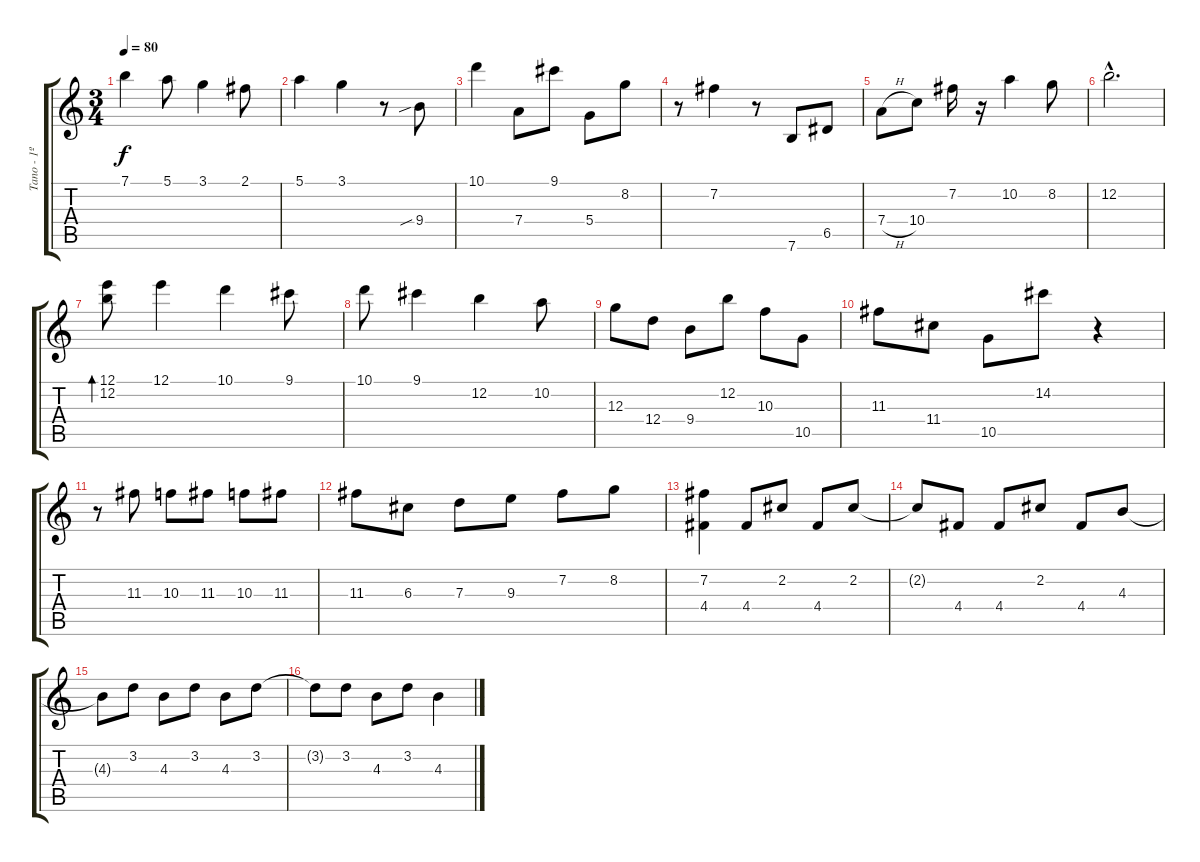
\track ("Tano - 1º Guitarra" "Tano - 1º ") {instrument acousticguitarnylon}
\staff {score tabs}
\tuning (E4 B3 G3 D3 A2 E2) {hide}
\ts (3 4)
\tempo 80
\clef g2
\ks c
7.1.4{dy f} 5.1.8 3.1.4 2.1.8 |
5.1.4 3.1.4 r.8 9.4{sib}.8 |
10.1.4 7.4.8 9.1.8 5.4.8 8.2.8 |
r.8 7.2.4 r.8 7.6.8 6.5.8 |
7.4{h}.8 10.4.8 7.2.16 r.16 10.2.4 8.2.8 |
12.2{hac}.2{d} |
(12.1 12.2).8{bd 480} 12.1.4 10.1.4 9.1.8 |
10.1.8 9.1.4 12.2.4 10.2.8 |
12.3.8 12.4.8 9.4.8 12.2.8 10.3.8 10.5.8 |
11.3.8 11.4.8 10.5.8 14.2.8 r.4 |
r.8 11.3.8 10.3.8 11.3.8 10.3.8 11.3.8 |
11.3.8 6.3.8 7.3.8 9.3.8 7.2.8 8.2.8 |
(7.2 4.4).4 4.4.8 2.2.8 4.4.8 2.2.8 |
2.2{t}.8 4.4.8 4.4.8 2.2.8 4.4.8 4.3.8 |
4.3{t}.8 3.2.8 4.3.8 3.2.8 4.3.8 3.2.8 |
3.2{t}.8 3.2.8 4.3.8 3.2.8 4.3.4
